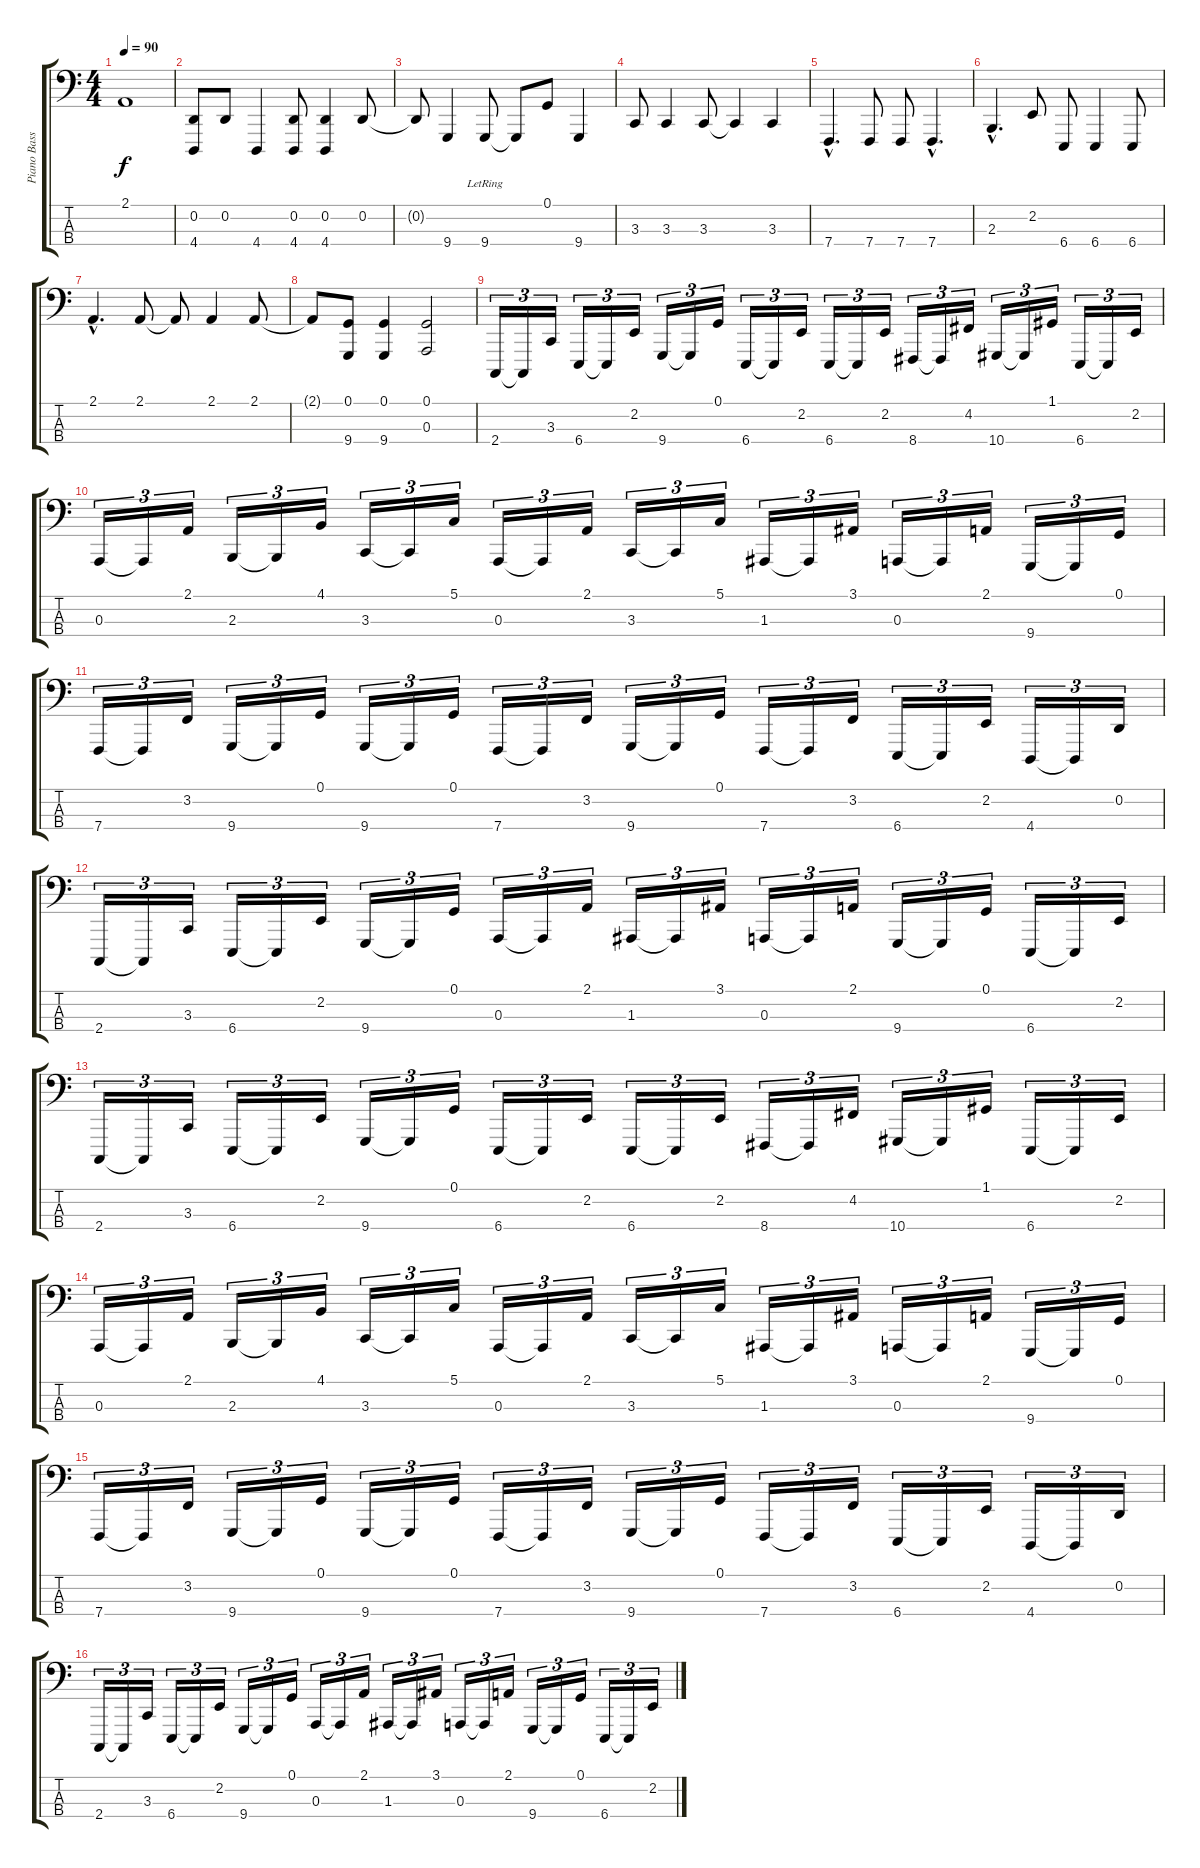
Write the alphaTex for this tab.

\track ("Piano Bass" "Piano Bass") {instrument acousticgrandpiano}
\staff {score tabs}
\tuning (G2 D2 A1 Bb0) {hide}
\ts (4 4)
\tempo 90
\clef f4
\ks c
2.1.1{dy f} |
(0.2 4.4).8 0.2.8 4.4.4 (0.2 4.4).8 (0.2 4.4).4 0.2.8 |
0.2{t}.8 9.4.4 9.4{lr}.8 9.4{t}.8 0.1.8 9.4.4 |
3.3.8 3.3.4 3.3.8 3.3{t}.4 3.3.4 |
7.4{hac}.4{d} 7.4.8 7.4.8 7.4{hac}.4{d} |
2.3{hac}.4{d} 2.2.8 6.4.8 6.4.4 6.4.8 |
2.1{hac}.4{d} 2.1.8 2.1{t}.8 2.1.4 2.1.8 |
2.1{t}.8 (0.1 9.4).8 (0.1 9.4).4 (0.1 0.3).2 |
2.4.16{tu (3 2)} 2.4{t}.16{tu (3 2)} 3.3.16{tu (3 2)} 6.4.16{tu (3 2)} 6.4{t}.16{tu (3 2)} 2.2.16{tu (3 2)} 9.4.16{tu (3 2)} 9.4{t}.16{tu (3 2)} 0.1.16{tu (3 2)} 6.4.16{tu (3 2)} 6.4{t}.16{tu (3 2)} 2.2.16{tu (3 2)} 6.4.16{tu (3 2)} 6.4{t}.16{tu (3 2)} 2.2.16{tu (3 2)} 8.4.16{tu (3 2)} 8.4{t}.16{tu (3 2)} 4.2.16{tu (3 2)} 10.4.16{tu (3 2)} 10.4{t}.16{tu (3 2)} 1.1.16{tu (3 2)} 6.4.16{tu (3 2)} 6.4{t}.16{tu (3 2)} 2.2.16{tu (3 2)} |
0.3.16{tu (3 2)} 0.3{t}.16{tu (3 2)} 2.1.16{tu (3 2)} 2.3.16{tu (3 2)} 2.3{t}.16{tu (3 2)} 4.1.16{tu (3 2)} 3.3.16{tu (3 2)} 3.3{t}.16{tu (3 2)} 5.1.16{tu (3 2)} 0.3.16{tu (3 2)} 0.3{t}.16{tu (3 2)} 2.1.16{tu (3 2)} 3.3.16{tu (3 2)} 3.3{t}.16{tu (3 2)} 5.1.16{tu (3 2)} 1.3.16{tu (3 2)} 1.3{t}.16{tu (3 2)} 3.1.16{tu (3 2)} 0.3.16{tu (3 2)} 0.3{t}.16{tu (3 2)} 2.1.16{tu (3 2)} 9.4.16{tu (3 2)} 9.4{t}.16{tu (3 2)} 0.1.16{tu (3 2)} |
7.4.16{tu (3 2)} 7.4{t}.16{tu (3 2)} 3.2.16{tu (3 2)} 9.4.16{tu (3 2)} 9.4{t}.16{tu (3 2)} 0.1.16{tu (3 2)} 9.4.16{tu (3 2)} 9.4{t}.16{tu (3 2)} 0.1.16{tu (3 2)} 7.4.16{tu (3 2)} 7.4{t}.16{tu (3 2)} 3.2.16{tu (3 2)} 9.4.16{tu (3 2)} 9.4{t}.16{tu (3 2)} 0.1.16{tu (3 2)} 7.4.16{tu (3 2)} 7.4{t}.16{tu (3 2)} 3.2.16{tu (3 2)} 6.4.16{tu (3 2)} 6.4{t}.16{tu (3 2)} 2.2.16{tu (3 2)} 4.4.16{tu (3 2)} 4.4{t}.16{tu (3 2)} 0.2.16{tu (3 2)} |
2.4.16{tu (3 2)} 2.4{t}.16{tu (3 2)} 3.3.16{tu (3 2)} 6.4.16{tu (3 2)} 6.4{t}.16{tu (3 2)} 2.2.16{tu (3 2)} 9.4.16{tu (3 2)} 9.4{t}.16{tu (3 2)} 0.1.16{tu (3 2)} 0.3.16{tu (3 2)} 0.3{t}.16{tu (3 2)} 2.1.16{tu (3 2)} 1.3.16{tu (3 2)} 1.3{t}.16{tu (3 2)} 3.1.16{tu (3 2)} 0.3.16{tu (3 2)} 0.3{t}.16{tu (3 2)} 2.1.16{tu (3 2)} 9.4.16{tu (3 2)} 9.4{t}.16{tu (3 2)} 0.1.16{tu (3 2)} 6.4.16{tu (3 2)} 6.4{t}.16{tu (3 2)} 2.2.16{tu (3 2)} |
2.4.16{tu (3 2)} 2.4{t}.16{tu (3 2)} 3.3.16{tu (3 2)} 6.4.16{tu (3 2)} 6.4{t}.16{tu (3 2)} 2.2.16{tu (3 2)} 9.4.16{tu (3 2)} 9.4{t}.16{tu (3 2)} 0.1.16{tu (3 2)} 6.4.16{tu (3 2)} 6.4{t}.16{tu (3 2)} 2.2.16{tu (3 2)} 6.4.16{tu (3 2)} 6.4{t}.16{tu (3 2)} 2.2.16{tu (3 2)} 8.4.16{tu (3 2)} 8.4{t}.16{tu (3 2)} 4.2.16{tu (3 2)} 10.4.16{tu (3 2)} 10.4{t}.16{tu (3 2)} 1.1.16{tu (3 2)} 6.4.16{tu (3 2)} 6.4{t}.16{tu (3 2)} 2.2.16{tu (3 2)} |
0.3.16{tu (3 2)} 0.3{t}.16{tu (3 2)} 2.1.16{tu (3 2)} 2.3.16{tu (3 2)} 2.3{t}.16{tu (3 2)} 4.1.16{tu (3 2)} 3.3.16{tu (3 2)} 3.3{t}.16{tu (3 2)} 5.1.16{tu (3 2)} 0.3.16{tu (3 2)} 0.3{t}.16{tu (3 2)} 2.1.16{tu (3 2)} 3.3.16{tu (3 2)} 3.3{t}.16{tu (3 2)} 5.1.16{tu (3 2)} 1.3.16{tu (3 2)} 1.3{t}.16{tu (3 2)} 3.1.16{tu (3 2)} 0.3.16{tu (3 2)} 0.3{t}.16{tu (3 2)} 2.1.16{tu (3 2)} 9.4.16{tu (3 2)} 9.4{t}.16{tu (3 2)} 0.1.16{tu (3 2)} |
7.4.16{tu (3 2)} 7.4{t}.16{tu (3 2)} 3.2.16{tu (3 2)} 9.4.16{tu (3 2)} 9.4{t}.16{tu (3 2)} 0.1.16{tu (3 2)} 9.4.16{tu (3 2)} 9.4{t}.16{tu (3 2)} 0.1.16{tu (3 2)} 7.4.16{tu (3 2)} 7.4{t}.16{tu (3 2)} 3.2.16{tu (3 2)} 9.4.16{tu (3 2)} 9.4{t}.16{tu (3 2)} 0.1.16{tu (3 2)} 7.4.16{tu (3 2)} 7.4{t}.16{tu (3 2)} 3.2.16{tu (3 2)} 6.4.16{tu (3 2)} 6.4{t}.16{tu (3 2)} 2.2.16{tu (3 2)} 4.4.16{tu (3 2)} 4.4{t}.16{tu (3 2)} 0.2.16{tu (3 2)} |
2.4.16{tu (3 2)} 2.4{t}.16{tu (3 2)} 3.3.16{tu (3 2)} 6.4.16{tu (3 2)} 6.4{t}.16{tu (3 2)} 2.2.16{tu (3 2)} 9.4.16{tu (3 2)} 9.4{t}.16{tu (3 2)} 0.1.16{tu (3 2)} 0.3.16{tu (3 2)} 0.3{t}.16{tu (3 2)} 2.1.16{tu (3 2)} 1.3.16{tu (3 2)} 1.3{t}.16{tu (3 2)} 3.1.16{tu (3 2)} 0.3.16{tu (3 2)} 0.3{t}.16{tu (3 2)} 2.1.16{tu (3 2)} 9.4.16{tu (3 2)} 9.4{t}.16{tu (3 2)} 0.1.16{tu (3 2)} 6.4.16{tu (3 2)} 6.4{t}.16{tu (3 2)} 2.2.16{tu (3 2)}
